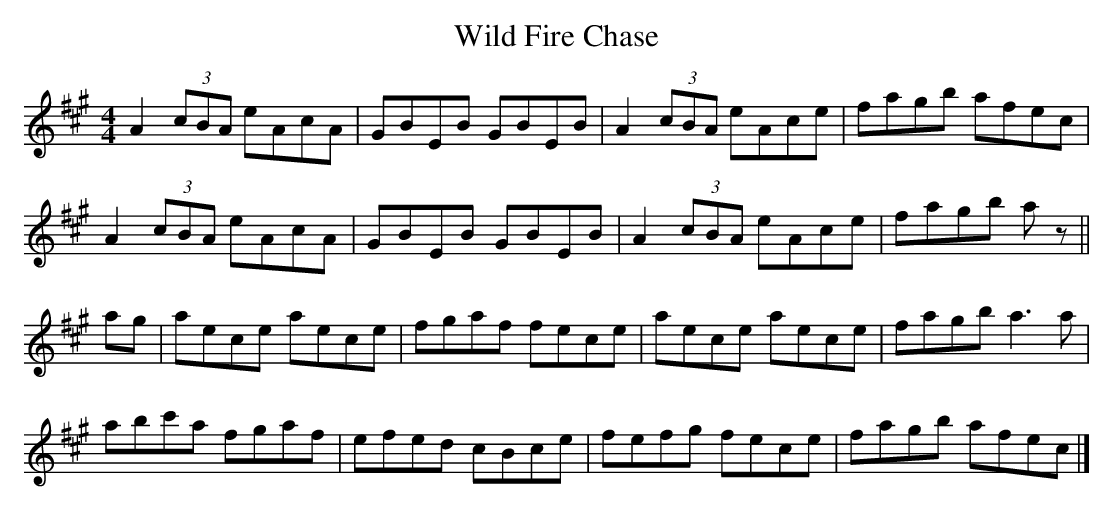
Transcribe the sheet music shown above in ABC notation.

X:1
T: Wild Fire Chase
L: 1/8
M: 4/4
K: A
A2 (3cBA eAcA | GBEB GBEB | A2 (3cBA eAce | fagb afec |
A2 (3cBA eAcA | GBEB GBEB | A2 (3cBA eAce | fagb az ||
ag | aece aece | fgaf fece | aece aece | fagb a3a |
abc'a fgaf | efed cBce | fefg fece | fagb afec |]
